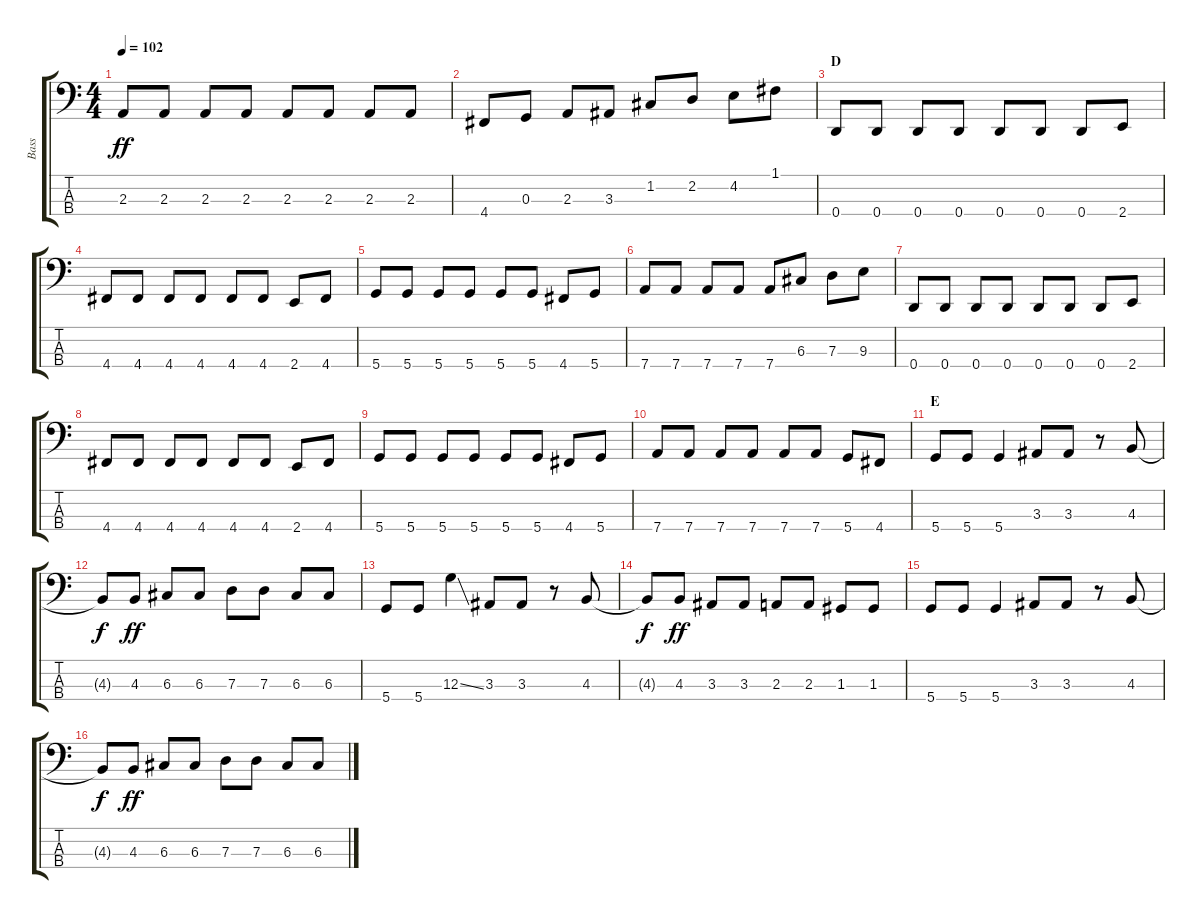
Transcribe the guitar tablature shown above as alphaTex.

\track ("Bass" "Bass") {instrument electricbasspick}
\staff {score tabs}
\tuning (F2 C2 G1 D1) {hide}
\ts (4 4)
\tempo 102
\clef f4
\ks c
2.3.8{dy ff} 2.3.8 2.3.8 2.3.8 2.3.8 2.3.8 2.3.8 2.3.8 |
4.4.8 0.3.8 2.3.8 3.3.8 1.2.8 2.2.8 4.2.8 1.1.8 |
\section ("" "D")
0.4.8 0.4.8 0.4.8 0.4.8 0.4.8 0.4.8 0.4.8 2.4.8 |
4.4.8 4.4.8 4.4.8 4.4.8 4.4.8 4.4.8 2.4.8 4.4.8 |
5.4.8 5.4.8 5.4.8 5.4.8 5.4.8 5.4.8 4.4.8 5.4.8 |
7.4.8 7.4.8 7.4.8 7.4.8 7.4.8 6.3.8 7.3.8 9.3.8 |
0.4.8 0.4.8 0.4.8 0.4.8 0.4.8 0.4.8 0.4.8 2.4.8 |
4.4.8 4.4.8 4.4.8 4.4.8 4.4.8 4.4.8 2.4.8 4.4.8 |
5.4.8 5.4.8 5.4.8 5.4.8 5.4.8 5.4.8 4.4.8 5.4.8 |
7.4.8 7.4.8 7.4.8 7.4.8 7.4.8 7.4.8 5.4.8 4.4.8 |
\section ("" "E")
5.4.8 5.4.8 5.4.4 3.3.8 3.3.8 r.8 4.3.8 |
4.3{t}.8{dy f} 4.3.8{dy ff} 6.3.8 6.3.8 7.3.8 7.3.8 6.3.8 6.3.8 |
5.4.8 5.4.8 12.3{ss}.4 3.3.8 3.3.8 r.8 4.3.8 |
4.3{t}.8{dy f} 4.3.8{dy ff} 3.3.8 3.3.8 2.3.8 2.3.8 1.3.8 1.3.8 |
5.4.8 5.4.8 5.4.4 3.3.8 3.3.8 r.8 4.3.8 |
4.3{t}.8{dy f} 4.3.8{dy ff} 6.3.8 6.3.8 7.3.8 7.3.8 6.3.8 6.3.8
